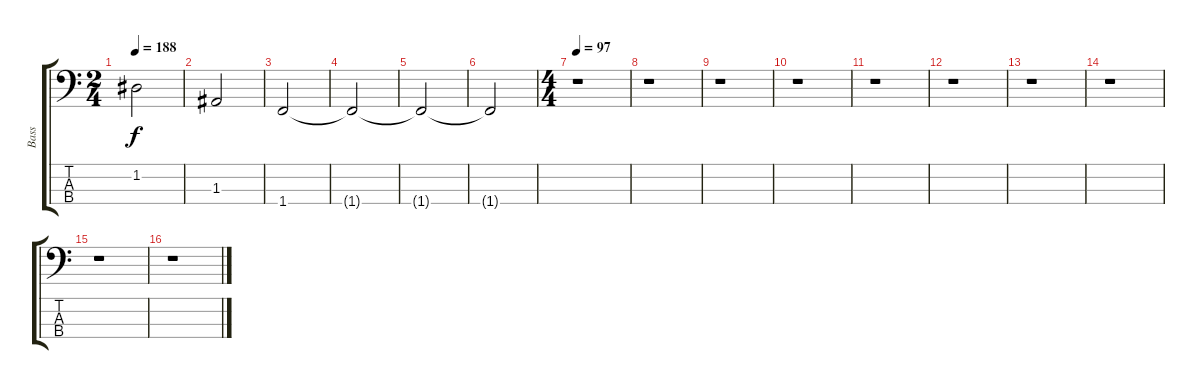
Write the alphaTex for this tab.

\track ("Bass" "Bass") {instrument electricbassfinger}
\staff {score tabs}
\tuning (G2 D2 A1 E1) {hide}
\ts (2 4)
\tempo 188
\clef f4
\ks c
1.2{t}.2{dy f} |
1.3.2 |
1.4.2 |
1.4{t}.2 |
1.4{t}.2 |
1.4{t}.2 |
\ts (4 4)
\tempo 97
r.1 |
r.1 |
r.1 |
r.1 |
r.1 |
r.1 |
r.1 |
r.1 |
r.1 |
r.1
